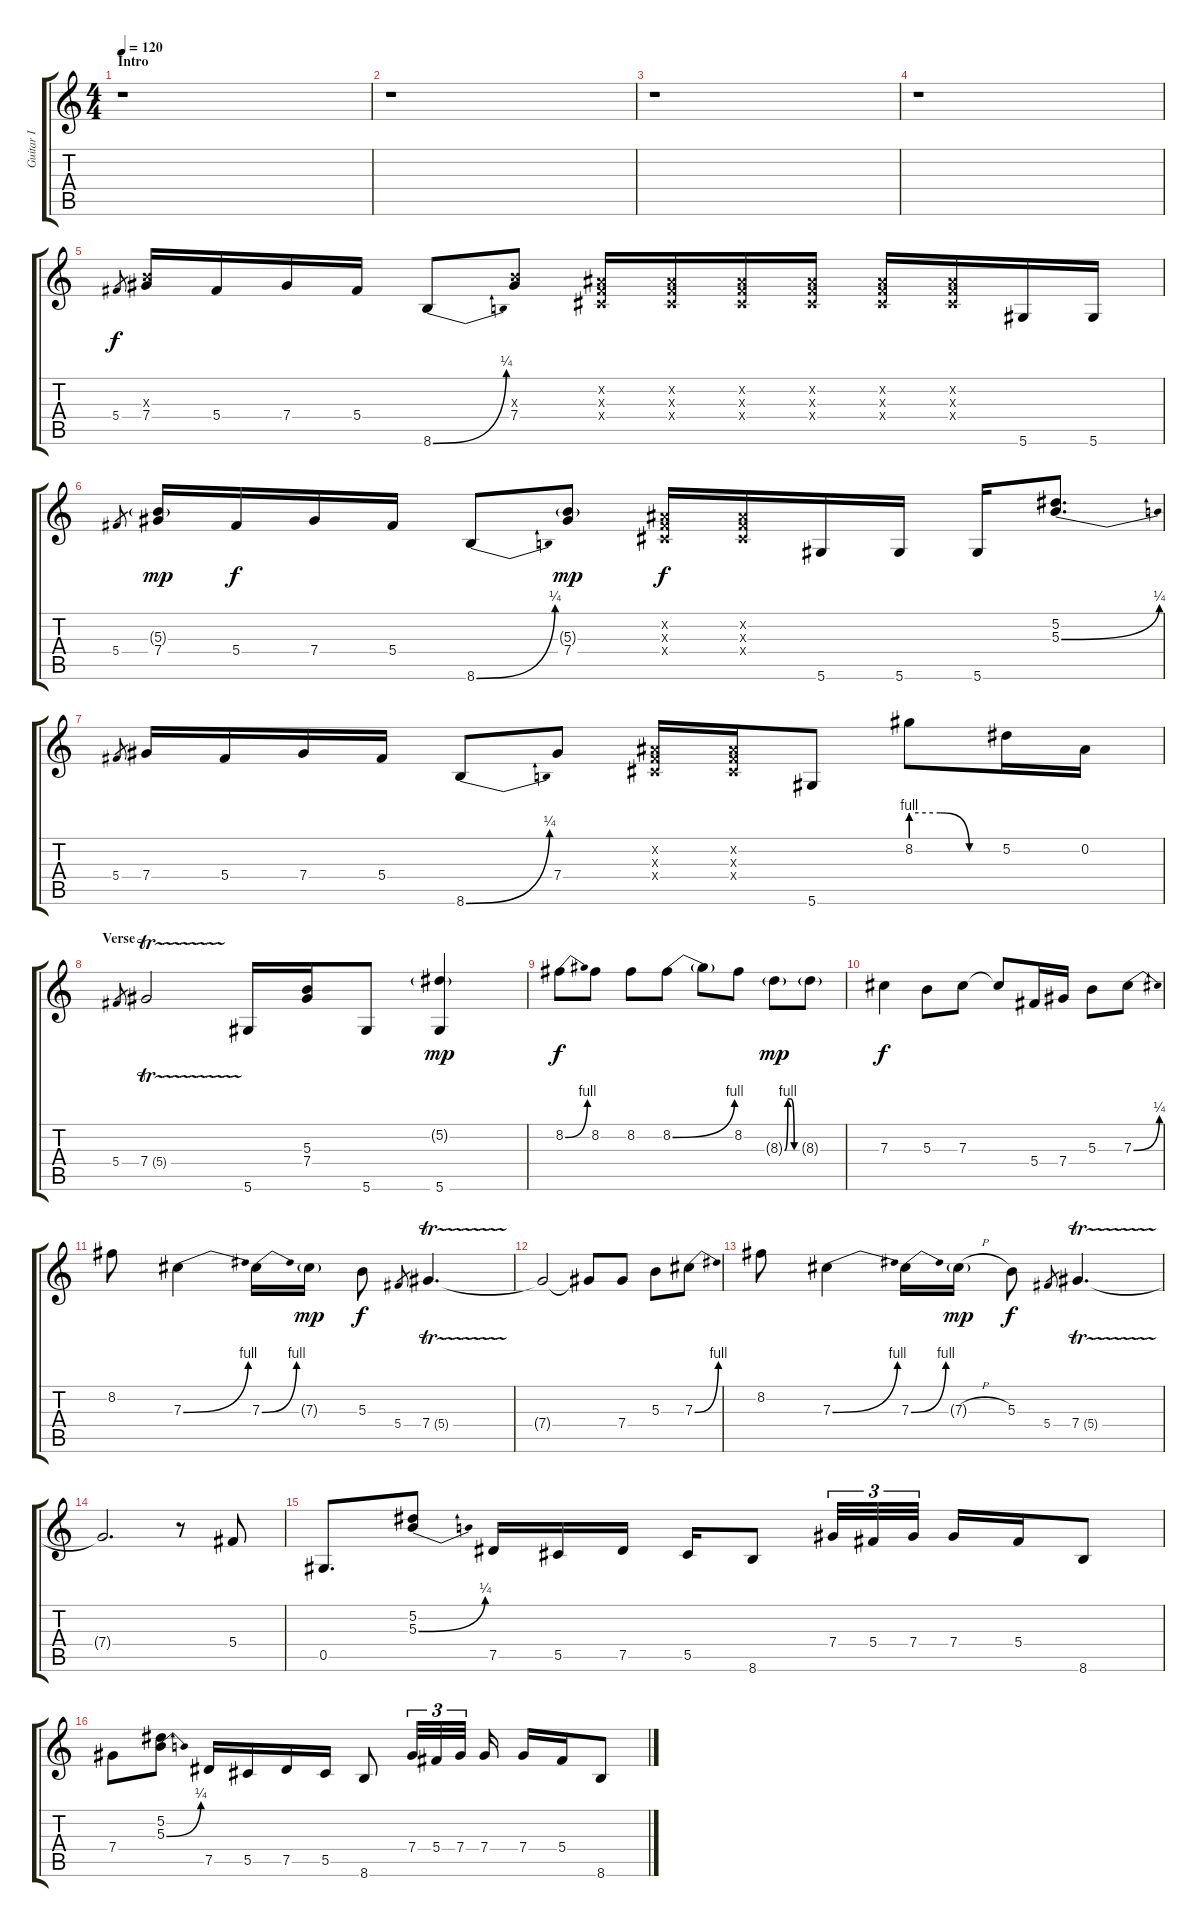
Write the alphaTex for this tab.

\track ("Guitar I" "Guitar I") {instrument overdrivenguitar}
\staff {score tabs}
\tuning (Eb4 Bb3 Gb3 Db3 Ab2 Eb2) {hide}
\ts (4 4)
\section ("" "Intro")
\tempo 120
\clef g2
\ks c
r.1{dy f instrument overdrivenguitar} |
r.1 |
r.1 |
r.1 |
5.4.8{gr} (5.3{x} 7.4).16 5.4.16 7.4.16 5.4.16 8.6{be (bend 0 0 60 1)}.8 (5.3{x} 7.4).8 (0.2{x} 0.3{x} 0.4{x}).16 (0.2{x} 0.3{x} 0.4{x}).16 (0.2{x} 0.3{x} 0.4{x}).16 (0.2{x} 0.3{x} 0.4{x}).16 (0.2{x} 0.3{x} 0.4{x}).16 (0.2{x} 0.3{x} 0.4{x}).16 5.6.16 5.6.16 |
5.4.8{gr} (5.3{g} 7.4).16{dy mp} 5.4.16{dy f} 7.4.16 5.4.16 8.6{be (bend 0 0 60 1)}.8 (5.3{g} 7.4).8{dy mp} (0.2{x} 0.3{x} 0.4{x}).16{dy f} (0.2{x} 0.3{x} 0.4{x}).16 5.6.16 5.6.16 5.6.16 (5.2 5.3{be (bend 0 0 60 1)}).8{d} |
5.4.8{gr} 7.4.16 5.4.16 7.4.16 5.4.16 8.6{be (bend 0 0 60 1)}.8 7.4.8 (0.2{x} 0.3{x} 0.4{x}).16 (0.2{x} 0.3{x} 0.4{x}).16 5.6.8 8.2{be (custom 0 4 20 4 40 0 60 0)}.8 5.2.16 0.2.16 |
\section ("" "Verse")
5.4.8{gr} 7.4{tr (5 16)}.2 5.6.16 (5.3 7.4).16 5.6.8 (5.2{g} 5.6).4{dy mp} |
8.2{be (bend 0 0 60 4)}.8{dy f} 8.2.8 8.2.8 8.2{be (bend 0 0 60 4)}.8 8.2{t}.8 8.2.8 8.3{be (custom 0 0 15 4 30 4 45 0 60 0) g}.8{dy mp} 8.3{g}.8 |
7.3.4{dy f} 5.3.8 7.3.8 7.3{t}.8 5.4.16 7.4.16 5.3.8 7.3{be (bend 0 0 60 1)}.8 |
8.2.8 7.3{be (bend 0 0 60 4)}.4 7.3{be (bend 0 0 60 4)}.16 7.3{g}.16{dy mp} 5.3.8{dy f} 5.4.8{gr} 7.4{tr (5 16)}.4{d} |
7.4{t}.2 7.4{t}.8 7.4.8 5.3.8 7.3{be (bend 0 0 60 4)}.8 |
8.2.8 7.3{be (bend 0 0 60 4)}.4 7.3{be (bend 0 0 60 4)}.16 7.3{h g}.16{dy mp} 5.3.8{dy f} 5.4.8{gr} 7.4{tr (5 16)}.4{d} |
7.4{t}.2{d} r.8 5.4.8 |
0.5.8{d} (5.2 5.3{be (bend 0 0 60 1)}).8 7.5.16 5.5.16 7.5.16 5.5.16 8.6.8 7.4.32{tu (3 2)} 5.4.32{tu (3 2)} 7.4.32{tu (3 2)} 7.4.16 5.4.16 8.6.8 |
7.4.8 (5.2 5.3{be (bend 0 0 60 1)}).8 7.5.16 5.5.16 7.5.16 5.5.16 8.6.8 7.4.32{tu (3 2)} 5.4.32{tu (3 2)} 7.4.32{tu (3 2)} 7.4.16 7.4.16 5.4.16 8.6.8
